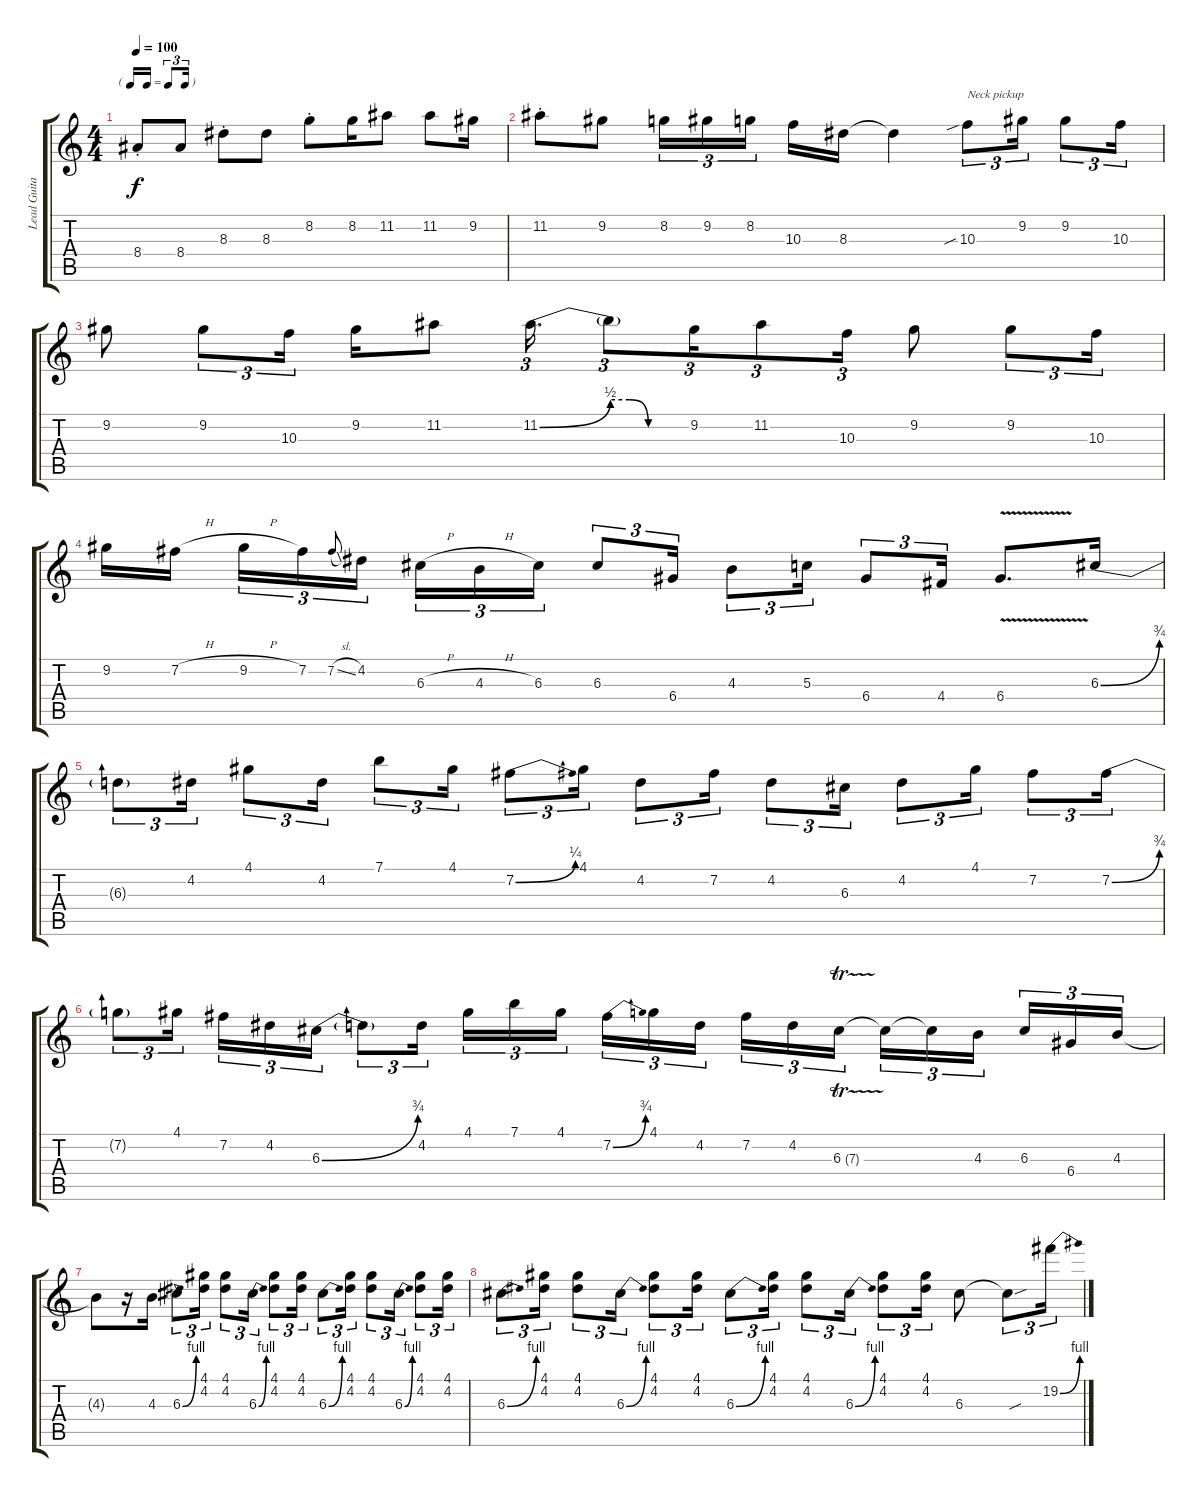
\track ("Lead Guitar" "Lead Guita") {instrument overdrivenguitar}
\staff {score tabs}
\tuning (E4 B3 G3 D3 A2 E2) {hide}
\ts (4 4)
\tf triplet16th
\tempo 100
\clef g2
\ks c
8.4{st}.8{dy f} 8.4.8 8.3{st}.8 8.3.8 8.2{st}.8 8.2.16 11.2.8 11.2.8 9.2.16 |
11.2{st}.8 9.2.8 8.2.16{tu (3 2)} 9.2.16{tu (3 2)} 8.2.16{tu (3 2) beam splitsecondary} 10.3.16 8.3.16 8.3{t}.4 10.3{sib}.8{tu (3 2) txt "Neck pickup"} 9.2.16{tu (3 2)} 9.2.8{tu (3 2)} 10.3.16{tu (3 2)} |
9.2.8 9.2.8{tu (3 2)} 10.3.16{tu (3 2)} 9.2.16 11.2.8 11.2{be (bend 0 0 60 2)}.16{d tu (3 2)} 11.2{be (custom 0 2 15 2 30 0 60 0) t}.8{tu (3 2)} 9.2.16{tu (3 2)} 11.2.8{tu (3 2)} 10.3.16{tu (3 2)} 9.2.8 9.2.8{tu (3 2)} 10.3.16{tu (3 2)} |
9.2.16 7.2{h}.16{beam splitsecondary} 9.2{h}.16{tu (3 2)} 7.2.16{tu (3 2)} 7.2{sl}.8{gr onbeat} 4.2.16{tu (3 2)} 6.3{h}.16{tu (3 2)} 4.3{h}.16{tu (3 2)} 6.3.16{tu (3 2)} 6.3.8{tu (3 2)} 6.4.16{tu (3 2)} 4.3.8{tu (3 2)} 5.3.16{tu (3 2)} 6.4.8{tu (3 2)} 4.4.16{tu (3 2)} 6.4{v}.8{d} 6.3{be (bend 0 0 60 3)}.16 |
6.3{t}.8{tu (3 2)} 4.2.16{tu (3 2)} 4.1.8{tu (3 2)} 4.2.16{tu (3 2)} 7.1.8{tu (3 2)} 4.1.16{tu (3 2)} 7.2{be (bend 0 0 60 1)}.8{tu (3 2)} 4.1.16{tu (3 2)} 4.2.8{tu (3 2)} 7.2.16{tu (3 2)} 4.2.8{tu (3 2)} 6.3.16{tu (3 2)} 4.2.8{tu (3 2)} 4.1.16{tu (3 2)} 7.2.8{tu (3 2)} 7.2{be (bend 0 0 60 3)}.16{tu (3 2)} |
7.2{t}.8{tu (3 2)} 4.1.16{tu (3 2) beam splitsecondary} 7.2.16{tu (3 2)} 4.2.16{tu (3 2)} 6.3{be (bend 0 0 60 3)}.16{tu (3 2)} 6.3{t}.8{tu (3 2)} 4.2.16{tu (3 2) beam splitsecondary} 4.1.16{tu (3 2)} 7.1.16{tu (3 2)} 4.1.16{tu (3 2)} 7.2{be (bend 0 0 60 3)}.16{tu (3 2)} 4.1.16{tu (3 2)} 4.2.16{tu (3 2) beam splitsecondary} 7.2.16{tu (3 2)} 4.2.16{tu (3 2)} 6.3{tr (7 32)}.16{tu (3 2)} 6.3{t}.16{tu (3 2)} 6.3{t}.16{tu (3 2)} 4.3.16{tu (3 2) beam splitsecondary} 6.3.16{tu (3 2)} 6.4.16{tu (3 2)} 4.3.16{tu (3 2)} |
4.3{t}.8 r.16 4.3.16 6.3{be (bend 0 0 60 4)}.8{tu (3 2)} (4.1 4.2).16{tu (3 2)} (4.1 4.2).8{tu (3 2)} 6.3{be (bend 0 0 60 4)}.16{tu (3 2)} (4.1 4.2).8{tu (3 2)} (4.1 4.2).16{tu (3 2)} 6.3{be (bend 0 0 60 4)}.8{tu (3 2)} (4.1 4.2).16{tu (3 2)} (4.1 4.2).8{tu (3 2)} 6.3{be (bend 0 0 60 4)}.16{tu (3 2)} (4.1 4.2).8{tu (3 2)} (4.1 4.2).16{tu (3 2)} |
6.3{be (bend 0 0 60 4)}.8{tu (3 2)} (4.1 4.2).16{tu (3 2)} (4.1 4.2).8{tu (3 2)} 6.3{be (bend 0 0 60 4)}.16{tu (3 2)} (4.1 4.2).8{tu (3 2)} (4.1 4.2).16{tu (3 2)} 6.3{be (bend 0 0 60 4)}.8{tu (3 2)} (4.1 4.2).16{tu (3 2)} (4.1 4.2).8{tu (3 2)} 6.3{be (bend 0 0 60 4)}.16{tu (3 2)} (4.1 4.2).8{tu (3 2)} (4.1 4.2).16{tu (3 2)} 6.3.8 6.3{sou t}.8{tu (3 2)} 19.2{be (bend 0 0 60 4)}.16{tu (3 2)}
